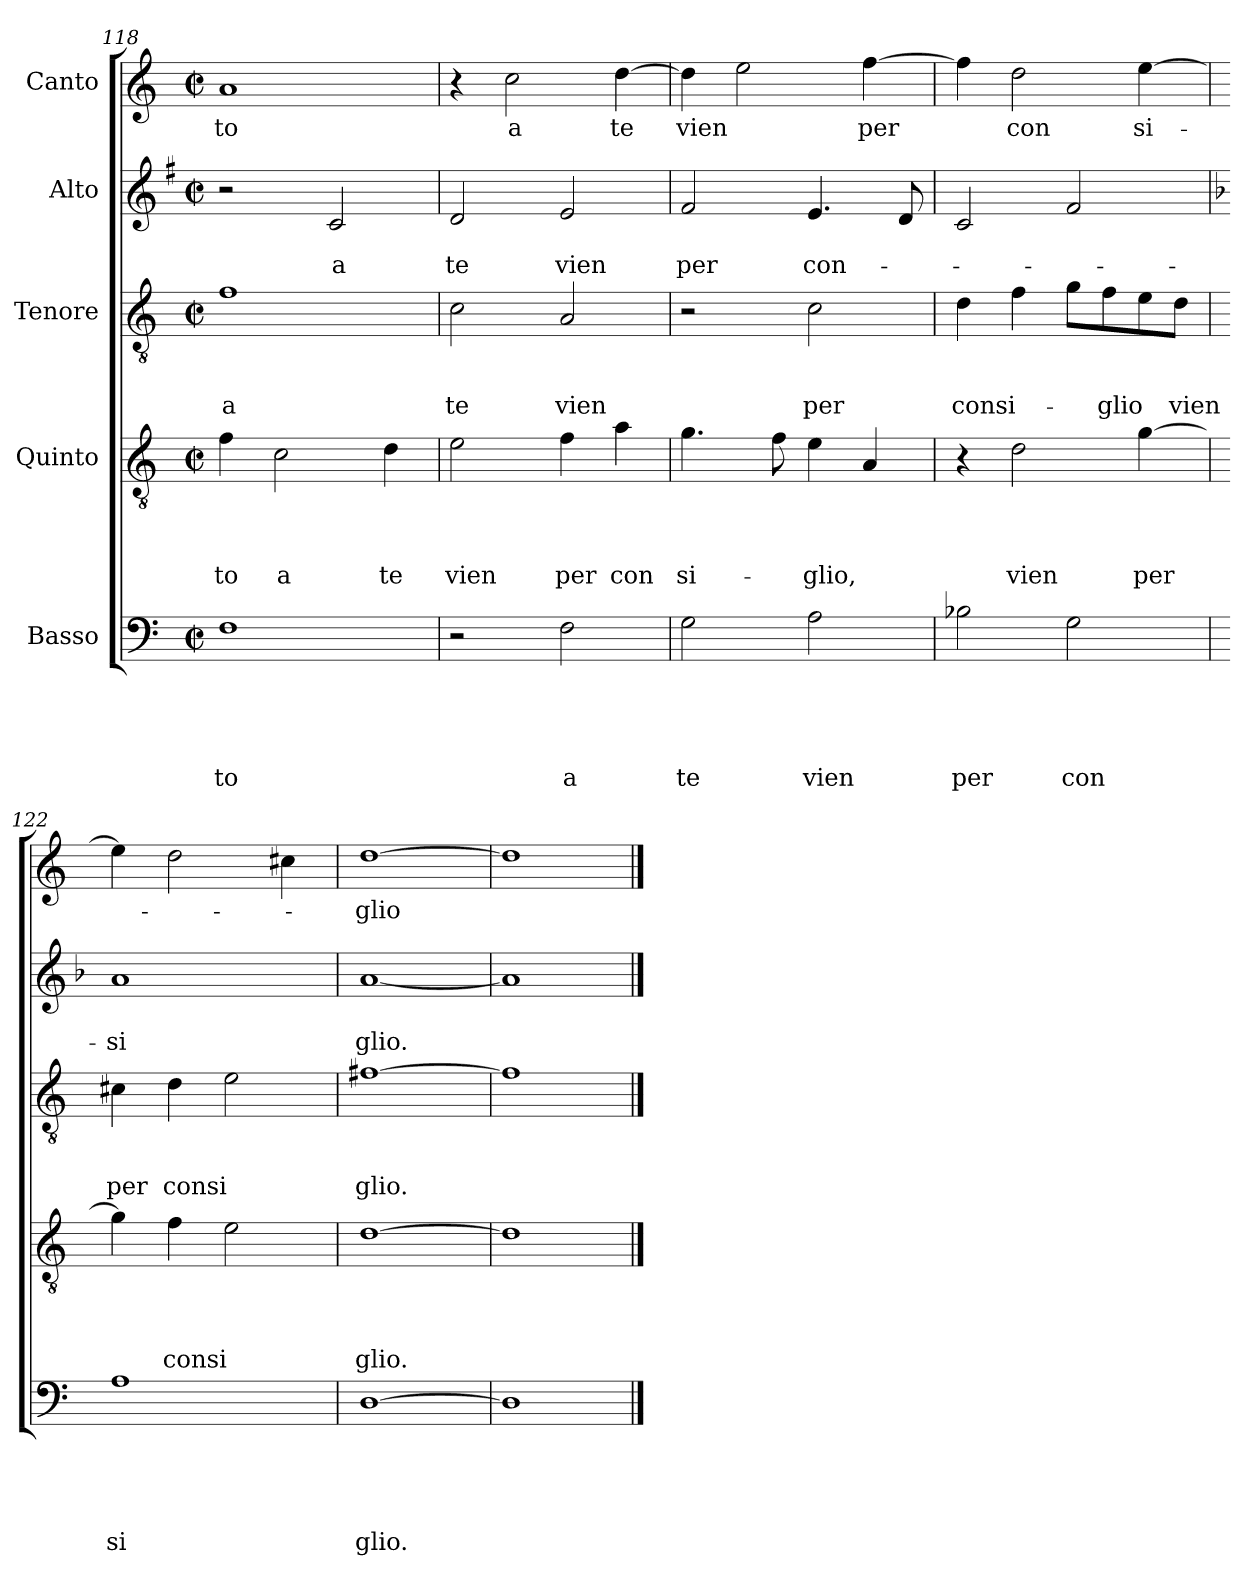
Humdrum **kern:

**kern	**text	**text	**text	**text	**text	**kern	**text	**text	**text	**text	**kern	**text	**text	**text	**kern	**text	**text	**kern	**text
*part5	*part5	*part5	*part5	*part5	*part5	*part4	*part4	*part4	*part4	*part4	*part3	*part3	*part3	*part3	*part2	*part2	*part2	*part1	*part1
*staff5	*staff5	*staff5	*staff5	*staff5	*staff5	*staff4	*staff4	*staff4	*staff4	*staff4	*staff3	*staff3	*staff3	*staff3	*staff2	*staff2	*staff2	*staff1	*staff1
*I"Basso	*	*	*	*	*	*I"Quinto	*	*	*	*	*I"Tenore	*	*	*	*I"Alto	*	*	*I"Canto	*
*clefF4	*	*	*	*	*	*clefGv2	*	*	*	*	*clefGv2	*	*	*	*clefG2	*	*	*clefG2	*
*	*	*	*	*	*	*	*	*	*	*	*	*	*	*	*ITrd-3c-5	*	*	*	*
*k[]	*	*	*	*	*	*k[]	*	*	*	*	*k[]	*	*	*	*k[]	*	*	*k[]	*
*C:	*	*	*	*	*	*C:	*	*	*	*	*C:	*	*	*	*C:	*	*	*C:	*
*M2/2	*	*	*	*	*	*M2/2	*	*	*	*	*M2/2	*	*	*	*M2/2	*	*	*M2/2	*
*met(c|)	*	*	*	*	*	*met(c|)	*	*	*	*	*met(c|)	*	*	*	*met(c|)	*	*	*met(c|)	*
=118	=118	=118	=118	=118	=118	=118	=118	=118	=118	=118	=118	=118	=118	=118	=118	=118	=118	=118	=118
!	!	!	!	!	!LO:LY:b	!	!	!	!	!LO:LY:b	!	!	!	!LO:LY:b	!	!	!	!	!LO:LY:b
1F	.	.	.	.	to	4f\	.	.	.	to	1f	.	.	a	2r	.	.	1a	to
!	!	!	!	!	!	!	!	!	!	!LO:LY:b	!	!	!	!	!	!	!	!	!
.	.	.	.	.	.	2c\	.	.	.	a	.	.	.	.	.	.	.	.	.
!	!	!	!	!	!	!	!	!	!	!	!	!	!	!	!	!	!LO:LY:b	!	!
.	.	.	.	.	.	.	.	.	.	.	.	.	.	.	2f/	.	a	.	.
!	!	!	!	!	!	!	!	!	!	!LO:LY:b	!	!	!	!	!	!	!	!	!
.	.	.	.	.	.	4d\	.	.	.	te	.	.	.	.	.	.	.	.	.
=119	=119	=119	=119	=119	=119	=119	=119	=119	=119	=119	=119	=119	=119	=119	=119	=119	=119	=119	=119
!	!	!	!	!	!	!	!	!	!	!LO:LY:b	!	!	!	!LO:LY:b	!	!	!LO:LY:b	!	!
2r	.	.	.	.	.	2e\	.	.	.	vien	2c\	.	.	te	2g/	.	te	4r	.
!	!	!	!	!	!	!	!	!	!	!	!	!	!	!	!	!	!	!	!LO:LY:b
.	.	.	.	.	.	.	.	.	.	.	.	.	.	.	.	.	.	2cc\	a
!	!	!	!	!	!LO:LY:b	!	!	!	!	!LO:LY:b	!	!	!	!LO:LY:b	!	!	!LO:LY:b	!	!
2F\	.	.	.	.	a	4f\	.	.	.	per	2A/	.	.	vien	2a/	.	vien	.	.
!	!	!	!	!	!	!	!	!	!	!LO:LY:b	!	!	!	!	!	!	!	!	!LO:LY:b
.	.	.	.	.	.	4a\	.	.	.	con	.	.	.	.	.	.	.	[>4dd\	te
=120	=120	=120	=120	=120	=120	=120	=120	=120	=120	=120	=120	=120	=120	=120	=120	=120	=120	=120	=120
!	!	!	!	!	!LO:LY:b	!	!	!	!	!LO:LY:b	!	!	!	!	!	!	!LO:LY:b	!	!LO:LY:b
2G\	.	.	.	.	te	4.g\	.	.	.	si-	2r	.	.	.	2b/	.	per	4dd\]	vien
.	.	.	.	.	.	.	.	.	.	.	.	.	.	.	.	.	.	2ee\	.
.	.	.	.	.	.	8f\	.	.	.	.	.	.	.	.	.	.	.	.	.
!	!	!	!	!	!LO:LY:b	!	!	!	!	!LO:LY:b	!	!	!	!LO:LY:b	!	!	!LO:LY:b	!	!
2A\	.	.	.	.	vien	4e\	.	.	.	-glio,	2c\	.	.	per	4.a/	.	con-	.	.
!	!	!	!	!	!	!	!	!	!	!	!	!	!	!	!	!	!	!	!LO:LY:b
.	.	.	.	.	.	4A/	.	.	.	.	.	.	.	.	.	.	.	[>4ff\	per
.	.	.	.	.	.	.	.	.	.	.	.	.	.	.	8g/	.	.	.	.
=121	=121	=121	=121	=121	=121	=121	=121	=121	=121	=121	=121	=121	=121	=121	=121	=121	=121	=121	=121
!	!	!	!	!	!LO:LY:b	!	!	!	!	!	!	!	!	!LO:LY:b	!	!	!	!	!
2B-X\	.	.	.	.	per	4r	.	.	.	.	4d\	.	.	consi-	2f/	.	.	4ff\]	.
!	!	!	!	!	!	!	!	!	!	!LO:LY:b	!	!	!	!	!	!	!	!	!LO:LY:b
.	.	.	.	.	.	2d\	.	.	.	vien	4f\	.	.	.	.	.	.	2dd\	con
!	!	!	!	!	!LO:LY:b	!	!	!	!	!	!	!	!	!	!	!	!	!	!
2G\	.	.	.	.	con	.	.	.	.	.	8g\L	.	.	.	2b/	.	.	.	.
!	!	!	!	!	!	!	!	!	!	!	!	!	!	!LO:LY:b	!	!	!	!	!
.	.	.	.	.	.	.	.	.	.	.	8f\	.	.	-glio	.	.	.	.	.
!	!	!	!	!	!	!	!	!	!	!LO:LY:b	!	!	!	!	!	!	!	!	!LO:LY:b
.	.	.	.	.	.	[>4g\	.	.	.	per	8e\	.	.	.	.	.	.	[>4ee\	si-
!	!	!	!	!	!	!	!	!	!	!	!	!	!	!LO:LY:b	!	!	!	!	!
.	.	.	.	.	.	.	.	.	.	.	8d\J	.	.	vien	.	.	.	.	.
=122	=122	=122	=122	=122	=122	=122	=122	=122	=122	=122	=122	=122	=122	=122	=122	=122	=122	=122	=122
*	*	*	*	*	*	*	*	*	*	*	*	*	*	*	*k[b-e-]	*	*	*	*
*	*	*	*	*	*	*	*	*	*	*	*	*	*	*	*B-:	*	*	*	*
!	!	!	!	!	!LO:LY:b	!	!	!	!	!	!	!	!	!LO:LY:b	!	!	!LO:LY:b	!	!
1A	.	.	.	.	si	4g\]	.	.	.	.	4c#\	.	.	per	1dd	.	-si	4ee\]	.
!	!	!	!	!	!	!	!	!	!	!LO:LY:b	!	!	!	!LO:LY:b	!	!	!	!	!
.	.	.	.	.	.	4f\	.	.	.	consi	4d\	.	.	consi	.	.	.	2dd\	.
.	.	.	.	.	.	2e\	.	.	.	.	2e\	.	.	.	.	.	.	.	.
.	.	.	.	.	.	.	.	.	.	.	.	.	.	.	.	.	.	4cc#\	.
=123	=123	=123	=123	=123	=123	=123	=123	=123	=123	=123	=123	=123	=123	=123	=123	=123	=123	=123	=123
!	!	!	!	!	!LO:LY:b	!	!	!	!	!LO:LY:b	!	!	!	!LO:LY:b	!	!	!LO:LY:b	!	!LO:LY:b
[>1D	.	.	.	.	glio.	[>1d	.	.	.	glio.	[>1f#X	.	.	glio.	[<1dd	.	glio.	[>1dd	-glio
=124	=124	=124	=124	=124	=124	=124	=124	=124	=124	=124	=124	=124	=124	=124	=124	=124	=124	=124	=124
1D]	.	.	.	.	.	1d]	.	.	.	.	1f#]	.	.	.	1dd]	.	.	1dd]	.
==	==	==	==	==	==	==	==	==	==	==	==	==	==	==	==	==	==	==	==
*-	*-	*-	*-	*-	*-	*-	*-	*-	*-	*-	*-	*-	*-	*-	*-	*-	*-	*-	*-
